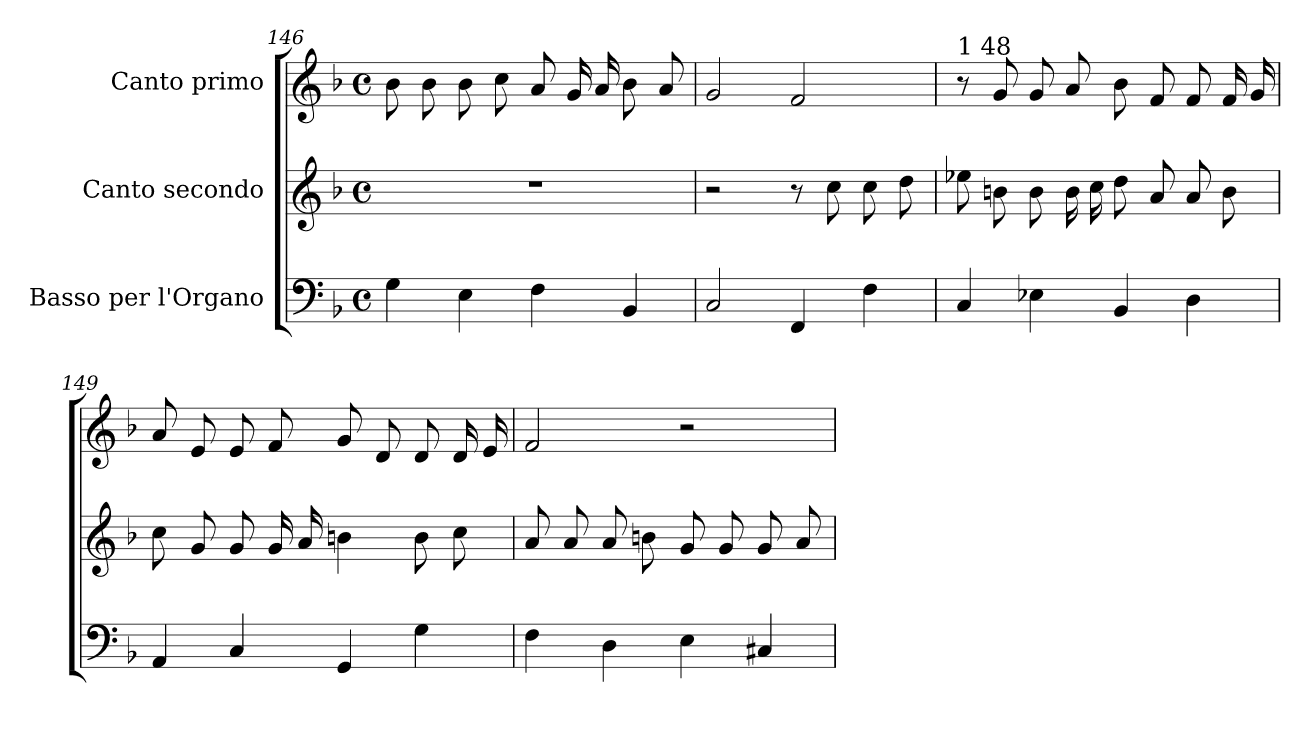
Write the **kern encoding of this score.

**kern	**kern	**kern
*part3	*part2	*part1
*staff3	*staff2	*staff1
*I"Basso per l'Organo	*I"Canto secondo	*I"Canto primo
*clefF4	*clefG2	*clefG2
*ITrd7c12	*	*
*k[b-]	*k[b-]	*k[b-]
*F:	*F:	*F:
*M4/4	*M4/4	*M4/4
*met(c)	*met(c)	*met(c)
=146	=146	=146
4GG\	1r	8b-\
.	.	8b-\
4EE\	.	8b-\
.	.	8cc\
4FF\	.	8a/
.	.	16g/
.	.	16a/
4BBB-/	.	8b-\
.	.	8a/
=147	=147	=147
2CC/	2r	2g/
4FFF/	8r	2f/
.	8cc\	.
4FF\	8cc\	.
.	8dd\	.
!!LO:LB:g=z
=148	=148	=148
!	!	!LO:TX:a:t=1 48
4CC/	8ee-X\	8r
.	8b\	8g/
4EE-X\	8b\	8g/
.	16b\	8a/
.	16cc\	.
4BBB-/	8dd\	8b-\
.	8a/	8f/
4DD\	8a/	8f/
.	8b\	16f/
.	.	16g/
=149	=149	=149
4AAA/	8cc\	8a/
.	8g/	8e/
4CC/	8g/	8e/
.	16g/	8f/
.	16a/	.
4GGG/	4b\	8g/
.	.	8d/
4GG\	8b\	8d/
.	8cc\	16d/
.	.	16e/
=150	=150	=150
4FF\	8a/	2f/
.	8a/	.
4DD\	8a/	.
.	8b\	.
4EE\	8g/	2r
.	8g/	.
4CC#X/	8g/	.
.	8a/	.
=	=	=
*-	*-	*-
